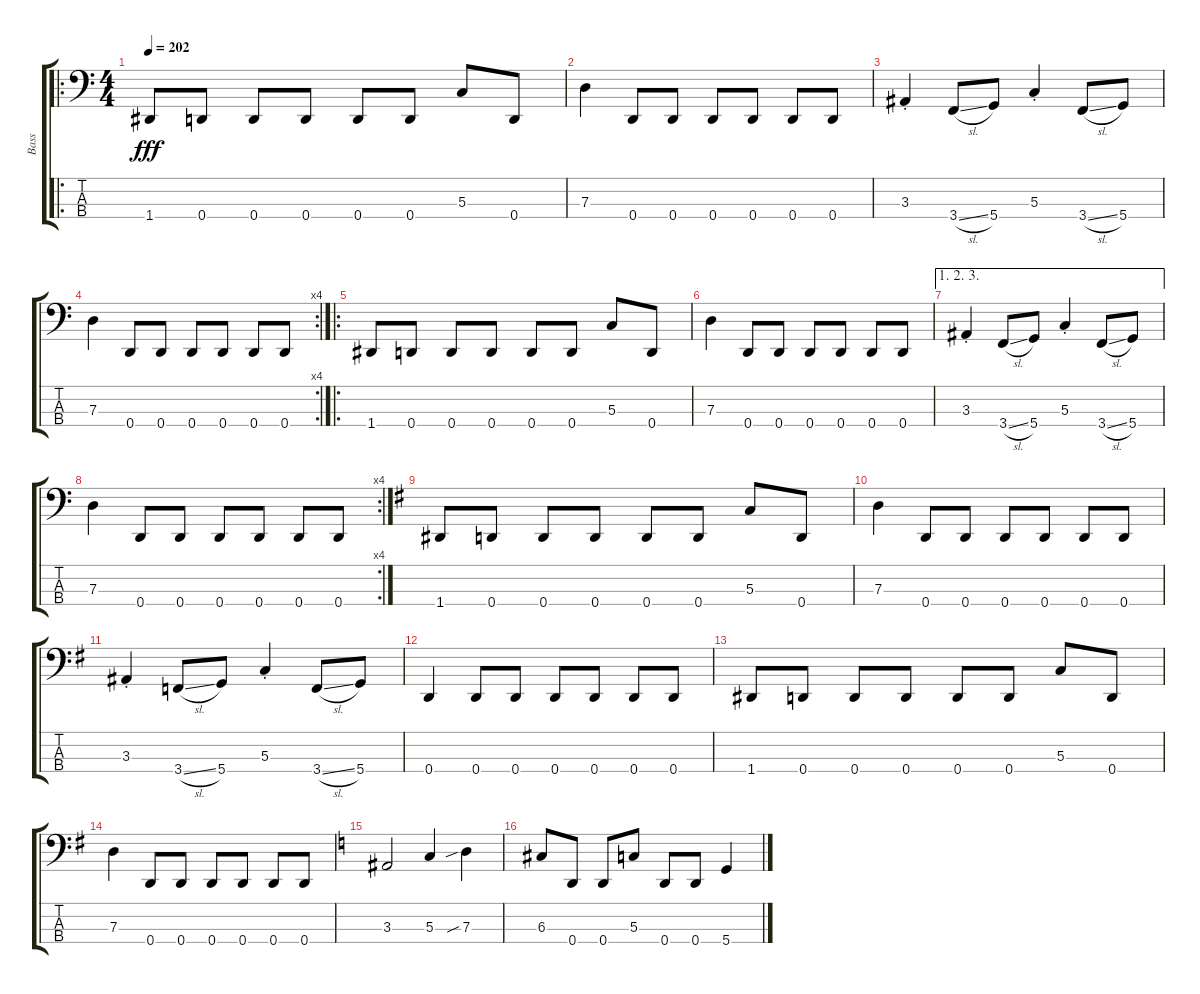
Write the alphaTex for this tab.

\track ("Bass" "Bass") {instrument electricbasspick}
\staff {score tabs}
\tuning (F2 C2 G1 D1) {hide}
\ro
\ts (4 4)
\tempo 202
\clef f4
\ks c
1.4.8{dy fff} 0.4.8 0.4.8 0.4.8 0.4.8 0.4.8 5.3.8 0.4.8 |
7.3.4 0.4.8 0.4.8 0.4.8 0.4.8 0.4.8 0.4.8 |
3.3{st}.4 3.4{sl}.8 5.4.8 5.3{st}.4 3.4{sl}.8 5.4.8 |
\rc 4
7.3.4 0.4.8 0.4.8 0.4.8 0.4.8 0.4.8 0.4.8 |
\ro
1.4.8 0.4.8 0.4.8 0.4.8 0.4.8 0.4.8 5.3.8 0.4.8 |
7.3.4 0.4.8 0.4.8 0.4.8 0.4.8 0.4.8 0.4.8 |
\ae (1 2 3)
3.3{st}.4 3.4{sl}.8 5.4.8 5.3{st}.4 3.4{sl}.8 5.4.8 |
\rc 4
7.3.4 0.4.8 0.4.8 0.4.8 0.4.8 0.4.8 0.4.8 |
\ks g
1.4.8 0.4.8 0.4.8 0.4.8 0.4.8 0.4.8 5.3.8 0.4.8 |
7.3.4 0.4.8 0.4.8 0.4.8 0.4.8 0.4.8 0.4.8 |
3.3{st}.4 3.4{sl}.8 5.4.8 5.3{st}.4 3.4{sl}.8 5.4.8 |
0.4.4 0.4.8 0.4.8 0.4.8 0.4.8 0.4.8 0.4.8 |
1.4.8 0.4.8 0.4.8 0.4.8 0.4.8 0.4.8 5.3.8 0.4.8 |
7.3.4 0.4.8 0.4.8 0.4.8 0.4.8 0.4.8 0.4.8 |
\ks c
3.3.2 5.3.4 7.3{sib}.4 |
6.3.8 0.4.8 0.4.8 5.3.8 0.4.8 0.4.8 5.4.4
